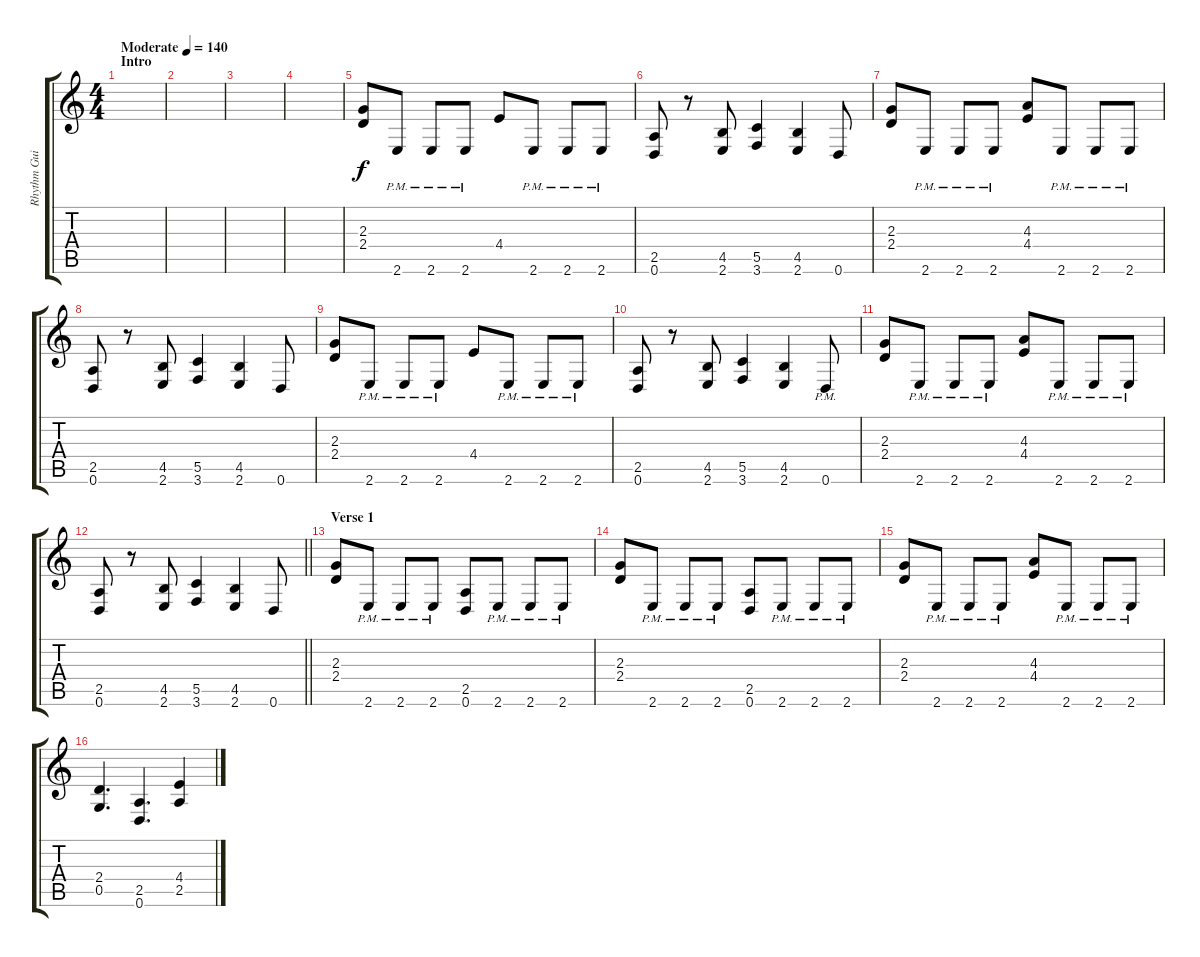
\track ("Rhythm Guitar L" "Rhythm Gui") {instrument distortionguitar}
\staff {score tabs}
\tuning (D4 A3 F3 C3 G2 D2) {hide}
\ts (4 4)
\section ("" "Intro")
\tempo (140 "Moderate")
\clef g2
\ks c
|
|
|
|
(2.3 2.4).8 2.6{pm}.8 2.6{pm}.8 2.6{pm}.8 4.4.8 2.6{pm}.8 2.6{pm}.8 2.6{pm}.8 |
(2.5 0.6).8 r.8 (4.5 2.6).8 (5.5 3.6).4 (4.5 2.6).4 0.6.8 |
(2.3 2.4).8 2.6{pm}.8 2.6{pm}.8 2.6{pm}.8 (4.3 4.4).8 2.6{pm}.8 2.6{pm}.8 2.6{pm}.8 |
(2.5 0.6).8 r.8 (4.5 2.6).8 (5.5 3.6).4 (4.5 2.6).4 0.6.8 |
(2.3 2.4).8 2.6{pm}.8 2.6{pm}.8 2.6{pm}.8 4.4.8 2.6{pm}.8 2.6{pm}.8 2.6{pm}.8 |
(2.5 0.6).8 r.8 (4.5 2.6).8 (5.5 3.6).4 (4.5 2.6).4 0.6{pm}.8 |
(2.3 2.4).8 2.6{pm}.8 2.6{pm}.8 2.6{pm}.8 (4.3 4.4).8 2.6{pm}.8 2.6{pm}.8 2.6{pm}.8 |
\barLineRight lightlight
(2.5 0.6).8 r.8 (4.5 2.6).8 (5.5 3.6).4 (4.5 2.6).4 0.6.8 |
\section ("" "Verse 1")
(2.3 2.4).8 2.6{pm}.8 2.6{pm}.8 2.6{pm}.8 (2.5 0.6).8 2.6{pm}.8 2.6{pm}.8 2.6{pm}.8 |
(2.3 2.4).8 2.6{pm}.8 2.6{pm}.8 2.6{pm}.8 (2.5 0.6).8 2.6{pm}.8 2.6{pm}.8 2.6{pm}.8 |
(2.3 2.4).8 2.6{pm}.8 2.6{pm}.8 2.6{pm}.8 (4.3 4.4).8 2.6{pm}.8 2.6{pm}.8 2.6{pm}.8 |
(2.4 0.5).4{d} (2.5 0.6).4{d} (4.4 2.5).4
